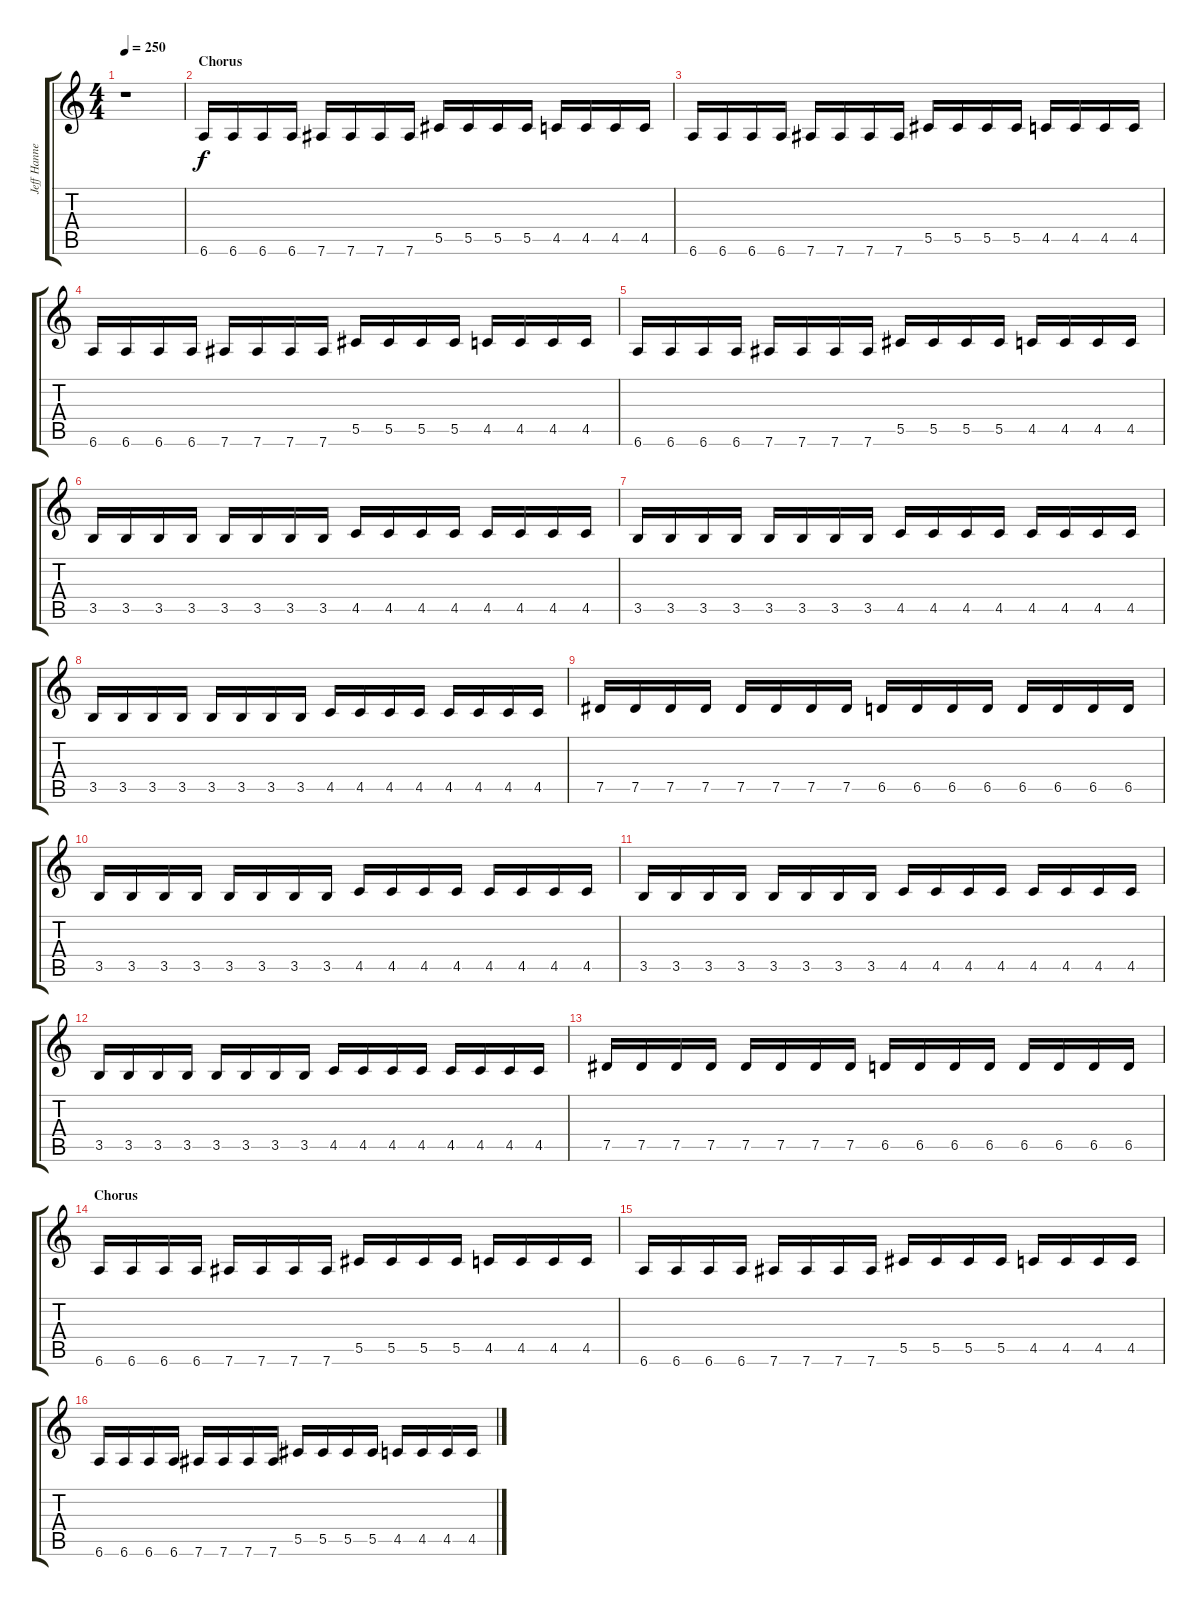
\track ("Jeff Hanneman" "Jeff Hanne") {instrument distortionguitar}
\staff {score tabs}
\tuning (Eb4 Bb3 Gb3 Db3 Ab2 Eb2) {hide}
\ts (4 4)
\tempo 250
\clef g2
\ks c
r.1{dy f instrument distortionguitar} |
\section ("" "Chorus")
6.6.16 6.6.16 6.6.16 6.6.16 7.6.16 7.6.16 7.6.16 7.6.16 5.5.16 5.5.16 5.5.16 5.5.16 4.5.16 4.5.16 4.5.16 4.5.16 |
6.6.16 6.6.16 6.6.16 6.6.16 7.6.16 7.6.16 7.6.16 7.6.16 5.5.16 5.5.16 5.5.16 5.5.16 4.5.16 4.5.16 4.5.16 4.5.16 |
6.6.16 6.6.16 6.6.16 6.6.16 7.6.16 7.6.16 7.6.16 7.6.16 5.5.16 5.5.16 5.5.16 5.5.16 4.5.16 4.5.16 4.5.16 4.5.16 |
6.6.16 6.6.16 6.6.16 6.6.16 7.6.16 7.6.16 7.6.16 7.6.16 5.5.16 5.5.16 5.5.16 5.5.16 4.5.16 4.5.16 4.5.16 4.5.16 |
3.5.16 3.5.16 3.5.16 3.5.16 3.5.16 3.5.16 3.5.16 3.5.16 4.5.16 4.5.16 4.5.16 4.5.16 4.5.16 4.5.16 4.5.16 4.5.16 |
3.5.16 3.5.16 3.5.16 3.5.16 3.5.16 3.5.16 3.5.16 3.5.16 4.5.16 4.5.16 4.5.16 4.5.16 4.5.16 4.5.16 4.5.16 4.5.16 |
3.5.16 3.5.16 3.5.16 3.5.16 3.5.16 3.5.16 3.5.16 3.5.16 4.5.16 4.5.16 4.5.16 4.5.16 4.5.16 4.5.16 4.5.16 4.5.16 |
7.5.16 7.5.16 7.5.16 7.5.16 7.5.16 7.5.16 7.5.16 7.5.16 6.5.16 6.5.16 6.5.16 6.5.16 6.5.16 6.5.16 6.5.16 6.5.16 |
3.5.16 3.5.16 3.5.16 3.5.16 3.5.16 3.5.16 3.5.16 3.5.16 4.5.16 4.5.16 4.5.16 4.5.16 4.5.16 4.5.16 4.5.16 4.5.16 |
3.5.16 3.5.16 3.5.16 3.5.16 3.5.16 3.5.16 3.5.16 3.5.16 4.5.16 4.5.16 4.5.16 4.5.16 4.5.16 4.5.16 4.5.16 4.5.16 |
3.5.16 3.5.16 3.5.16 3.5.16 3.5.16 3.5.16 3.5.16 3.5.16 4.5.16 4.5.16 4.5.16 4.5.16 4.5.16 4.5.16 4.5.16 4.5.16 |
7.5.16 7.5.16 7.5.16 7.5.16 7.5.16 7.5.16 7.5.16 7.5.16 6.5.16 6.5.16 6.5.16 6.5.16 6.5.16 6.5.16 6.5.16 6.5.16 |
\section ("" "Chorus")
6.6.16 6.6.16 6.6.16 6.6.16 7.6.16 7.6.16 7.6.16 7.6.16 5.5.16 5.5.16 5.5.16 5.5.16 4.5.16 4.5.16 4.5.16 4.5.16 |
6.6.16 6.6.16 6.6.16 6.6.16 7.6.16 7.6.16 7.6.16 7.6.16 5.5.16 5.5.16 5.5.16 5.5.16 4.5.16 4.5.16 4.5.16 4.5.16 |
6.6.16 6.6.16 6.6.16 6.6.16 7.6.16 7.6.16 7.6.16 7.6.16 5.5.16 5.5.16 5.5.16 5.5.16 4.5.16 4.5.16 4.5.16 4.5.16
